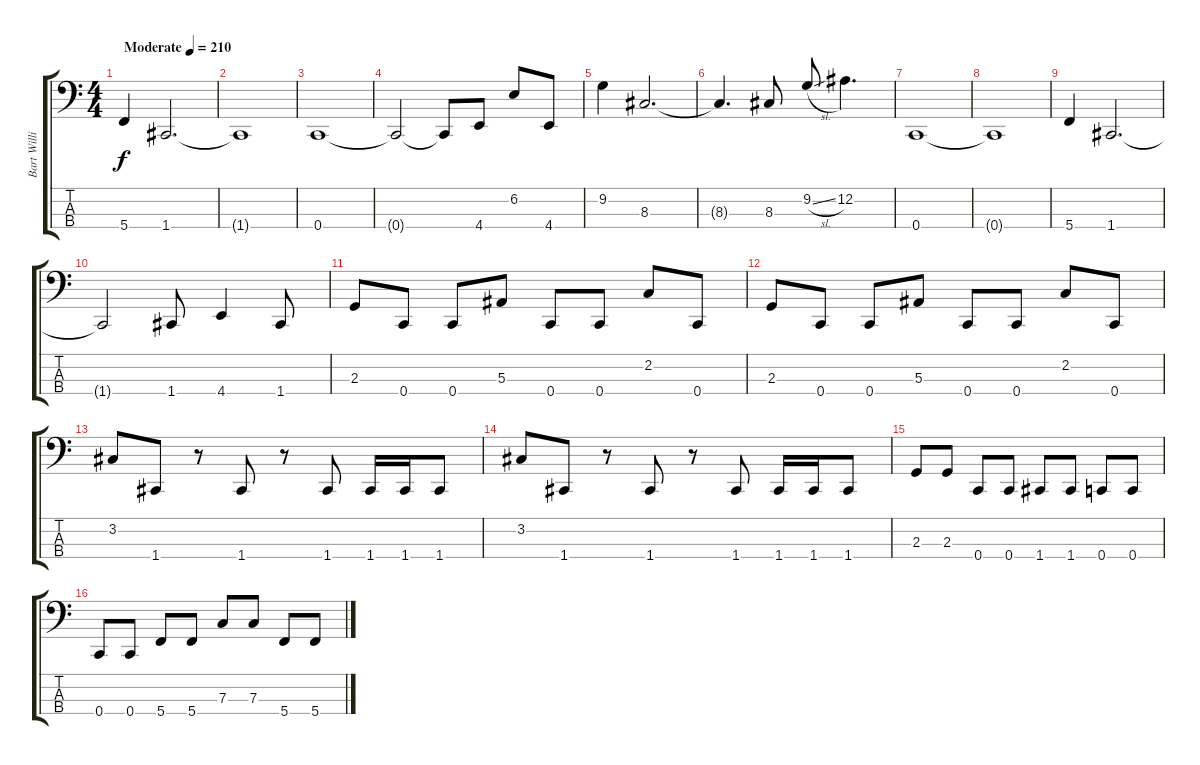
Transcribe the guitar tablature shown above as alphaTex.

\track ("Bart Williams Bass" "Bart Willi") {instrument electricbassfinger}
\staff {score tabs}
\tuning (Eb2 Bb1 F1 C1) {hide}
\ts (4 4)
\tempo (210 "Moderate")
\clef f4
\ks c
5.4.4{dy f instrument electricbassfinger} 1.4.2{d} |
1.4{t}.1 |
0.4.1 |
0.4{t}.2 0.4{t}.8 4.4.8 6.2.8 4.4.8 |
9.2.4 8.3.2{d} |
8.3{t}.4{d} 8.3.8 9.2{sl}.8{beam Up} 12.2.4{d} |
0.4.1 |
0.4{t}.1 |
5.4.4 1.4.2{d} |
1.4{t}.2 1.4.8 4.4.4 1.4.8 |
2.3.8 0.4.8 0.4.8 5.3.8 0.4.8 0.4.8 2.2.8 0.4.8 |
2.3.8 0.4.8 0.4.8 5.3.8 0.4.8 0.4.8 2.2.8 0.4.8 |
3.2.8 1.4.8 r.8 1.4.8 r.8 1.4.8 1.4.16 1.4.16 1.4.8 |
3.2.8 1.4.8 r.8 1.4.8 r.8 1.4.8 1.4.16 1.4.16 1.4.8 |
2.3.8 2.3.8 0.4.8 0.4.8 1.4.8 1.4.8 0.4.8 0.4.8 |
0.4.8 0.4.8 5.4.8 5.4.8 7.3.8 7.3.8 5.4.8 5.4.8
